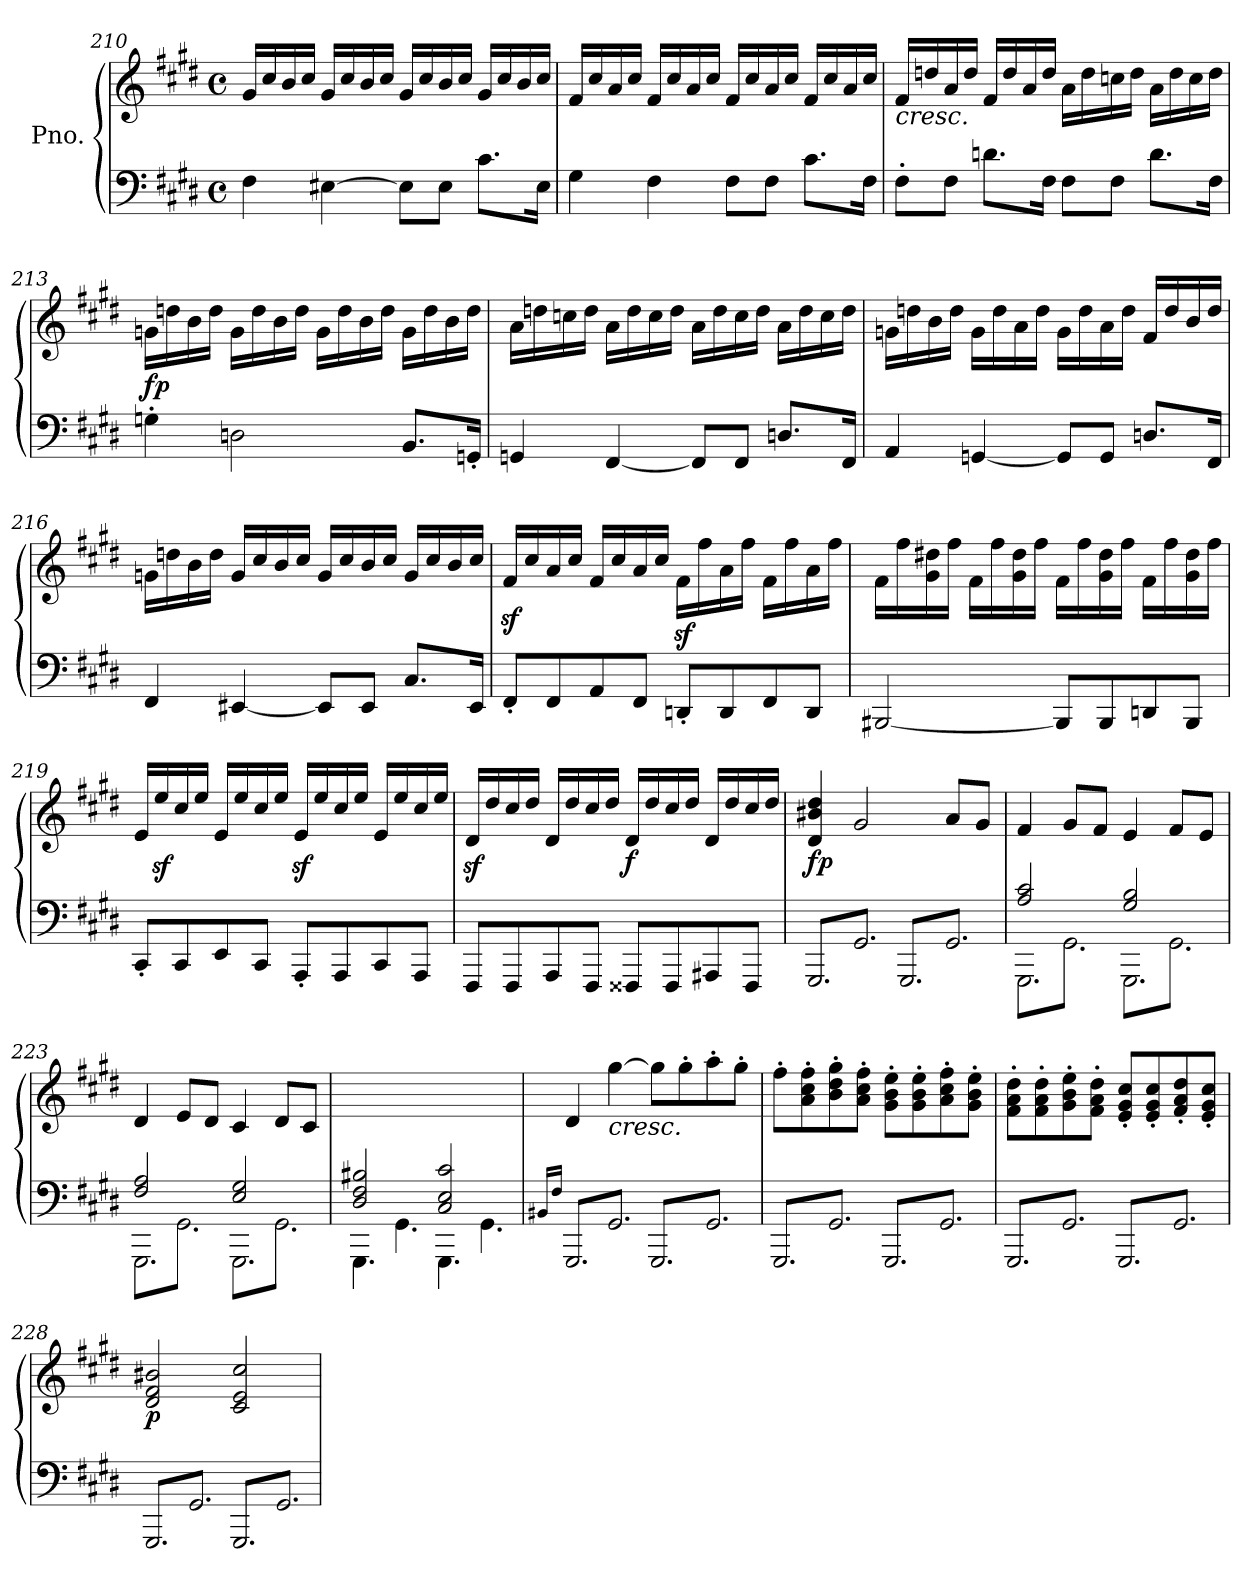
**kern	**kern	**dynam
*part1	*part1	*part1
*staff2	*staff1	*staff1/2
*I"Pno.	*	*
*clefF4	*clefG2	*
*k[f#c#g#d#]	*k[f#c#g#d#]	*
*E:	*E:	*
*M4/4	*M4/4	*
*met(c)	*met(c)	*
=210	=210	=210
4F#\	16g#/LL	.
.	16cc#/	.
.	16b/	.
.	16cc#/JJ	.
[4E#X\	16g#/LL	.
.	16cc#/	.
.	16b/	.
.	16cc#/JJ	.
8E#\L]	16g#/LL	.
.	16cc#/	.
8E#\J	16b/	.
.	16cc#/JJ	.
8.c#\L	16g#/LL	.
.	16cc#/	.
.	16b/	.
16E#\Jk	16cc#/JJ	.
!!LO:PB:g=z
=211	=211	=211
4G#\	16f#/LL	.
.	16cc#/	.
.	16a/	.
.	16cc#/JJ	.
4F#\	16f#/LL	.
.	16cc#/	.
.	16a/	.
.	16cc#/JJ	.
8F#\L	16f#/LL	.
.	16cc#/	.
8F#\J	16a/	.
.	16cc#/JJ	.
8.c#\L	16f#/LL	.
.	16cc#/	.
.	16a/	.
16F#\Jk	16cc#/JJ	.
=212	=212	=212
!	!LO:TX:b:i:t=cresc.	!
8F#'>\L	16f#/LL	.
.	16ddn/	.
8F#\J	16a/	.
.	16dd/JJ	.
8.dn\L	16f#/LL	.
.	16dd/	.
.	16a/	.
16F#\Jk	16dd/JJ	.
8F#\L	16a\LL	.
.	16dd\	.
8F#\J	16ccn\	.
.	16dd\JJ	.
8.d\L	16a\LL	.
.	16dd\	.
.	16cc\	.
16F#\Jk	16dd\JJ	.
=213	=213	=213
!	!	!LO:DY:b
4Gn'>\	16gn\LL	fp
.	16ddn\	.
.	16b\	.
.	16dd\JJ	.
2Dn\	16g\LL	.
.	16dd\	.
.	16b\	.
.	16dd\JJ	.
.	16g\LL	.
.	16dd\	.
.	16b\	.
.	16dd\JJ	.
8.BB/L	16g\LL	.
.	16dd\	.
.	16b\	.
16GGn'</Jk	16dd\JJ	.
!!LO:LB:g=z
=214	=214	=214
4GGn/	16a\LL	.
.	16ddn\	.
.	16ccn\	.
.	16dd\JJ	.
[4FF#/	16a\LL	.
.	16dd\	.
.	16cc\	.
.	16dd\JJ	.
8FF#/L]	16a\LL	.
.	16dd\	.
8FF#/J	16cc\	.
.	16dd\JJ	.
8.Dn/L	16a\LL	.
.	16dd\	.
.	16cc\	.
16FF#/Jk	16dd\JJ	.
=215	=215	=215
4AA/	16gn\LL	.
.	16ddn\	.
.	16b\	.
.	16dd\JJ	.
[4GGn/	16g\LL	.
.	16dd\	.
.	16a\	.
.	16dd\JJ	.
8GG/L]	16g\LL	.
.	16dd\	.
8GG/J	16a\	.
.	16dd\JJ	.
8.Dn/L	16f#/LL	.
.	16dd/	.
.	16b/	.
16FF#/Jk	16dd/JJ	.
=216	=216	=216
4FF#/	16gn\LL	.
.	16ddn\	.
.	16b\	.
.	16dd\JJ	.
[4EE#X/	16g/LL	.
.	16cc#/	.
.	16b/	.
.	16cc#/JJ	.
8EE#/L]	16g/LL	.
.	16cc#/	.
8EE#/J	16b/	.
.	16cc#/JJ	.
8.C#/L	16g/LL	.
.	16cc#/	.
.	16b/	.
16EE#/Jk	16cc#/JJ	.
!!LO:LB:g=z
=217	=217	=217
8FF#'</L	16f#z</LL	.
.	16cc#/	.
8FF#/	16a/	.
.	16cc#/JJ	.
8AA/	16f#/LL	.
.	16cc#/	.
8FF#/J	16a/	.
.	16cc#/JJ	.
8DDn'</L	16f#z<\LL	.
.	16ff#\	.
8DD/	16a\	.
.	16ff#\JJ	.
8FF#/	16f#\LL	.
.	16ff#\	.
8DD/J	16a\	.
.	16ff#\JJ	.
=218	=218	=218
[2BBB#X/	16f#\LL	.
.	16ff#\	.
.	16g#\ 16dd#X\	.
.	16ff#\JJ	.
.	16f#\LL	.
.	16ff#\	.
.	16g#\ 16dd#\	.
.	16ff#\JJ	.
8BBB#/L]	16f#\LL	.
.	16ff#\	.
8BBB#/	16g#\ 16dd#\	.
.	16ff#\JJ	.
8DDn/	16f#\LL	.
.	16ff#\	.
8BBB#/J	16g#\ 16dd#\	.
.	16ff#\JJ	.
=219	=219	=219
8CC#'</L	16e/LL	.
.	16eez</	.
8CC#/	16cc#/	.
.	16ee/JJ	.
8EE/	16e/LL	.
.	16ee/	.
8CC#/J	16cc#/	.
.	16ee/JJ	.
8AAA'</L	16ez</LL	.
.	16ee/	.
8AAA/	16cc#/	.
.	16ee/JJ	.
8CC#/	16e/LL	.
.	16ee/	.
8AAA/J	16cc#/	.
.	16ee/JJ	.
!!LO:LB:g=z
=220	=220	=220
8FFF#/L	16d#z</LL	.
.	16dd#/	.
8FFF#/	16cc#/	.
.	16dd#/JJ	.
8AAA/	16d#/LL	.
.	16dd#/	.
8FFF#/J	16cc#/	.
.	16dd#/JJ	.
!	!	!LO:DY:b
8FFF##X/L	16d#/LL	f
.	16dd#/	.
8FFF##/	16cc#/	.
.	16dd#/JJ	.
8AAA#X/	16d#/LL	.
.	16dd#/	.
8FFF##/J	16cc#/	.
.	16dd#/JJ	.
=221	=221	=221
*Xtuplet	*	*
!LO:N:head=open	!	!LO:DY:b
6.GGG#/LL	(4d#/ 4b#X/ 4dd#/	fp
!LO:N:head=open	!	!
6.GG#/JJ	2g#/	.
!LO:N:head=open	!	!
6.GGG#/LL	.	.
!LO:N:head=open	!	!
6.GG#/JJ	8a/L	.
.	8g#/J	.
=222	=222	=222
*^	*	*
!	!LO:N:head=open	!	!
2A/ 2c#/	6.GGG#\LL	4f#/	.
!	!LO:N:head=open	!	!
.	6.GG#\JJ	8g#/L	.
.	.	8f#/J	.
!	!LO:N:head=open	!	!
2G#/ 2B/	6.GGG#\LL	4e/	.
!	!LO:N:head=open	!	!
.	6.GG#\JJ	8f#/L	.
.	.	8e/J	.
=223	=223	=223	=223
!	!LO:N:head=open	!	!
2F#/ 2A/	6.GGG#\LL	4d#/	.
!	!LO:N:head=open	!	!
.	6.GG#\JJ	8e/L	.
.	.	8d#/J	.
!	!LO:N:head=open	!	!
2E/ 2G#/	6.GGG#\LL	4c#/	.
!	!LO:N:head=open	!	!
.	6.GG#\JJ	8d#/L	.
.	.	8c#/J	.
=224	=224	=224	=224
2D#/ 2F#/ 2B#X/	6.GGG#\	1ryy	.
.	6.GG#\	.	.
2C#/ 2E/ 2c#/)	6.GGG#\	.	.
.	6.GG#\	.	.
*v	*v	*	*
!!LO:LB:g=z
=225	=225	=225
16qBB#X/LL	.	.
16qF#/JJ	.	.
!LO:N:head=open	!	!
6.GGG#/LL	4d#/	.
!	!LO:TX:b:i:t=cresc.	!
!LO:N:head=open	!	!
6.GG#/JJ	[4gg#\	.
!LO:N:head=open	!	!
6.GGG#/LL	8gg#\L]	.
.	8gg#'>\	.
!LO:N:head=open	!	!
6.GG#/JJ	8aa'>\	.
.	8gg#'>\J	.
=226	=226	=226
!LO:N:head=open	!	!
6.GGG#/LL	8ff#'>\L	.
.	8a\'> 8cc#\'> 8ff#\'>	.
!LO:N:head=open	!	!
6.GG#/JJ	8b\'> 8dd#\'> 8gg#\'>	.
.	8a\'> 8cc#\'> 8ff#\'>J	.
!LO:N:head=open	!	!
6.GGG#/LL	8g#\'> 8b\'> 8ee\'>L	.
.	8g#\'> 8b\'> 8ee\'>	.
!LO:N:head=open	!	!
6.GG#/JJ	8a\'> 8cc#\'> 8ff#\'>	.
.	8g#\'> 8b\'> 8ee\'>J	.
=227	=227	=227
!LO:N:head=open	!	!
6.GGG#/LL	8f#\'> 8a\'> 8dd#\'>L	.
.	8f#\'> 8a\'> 8dd#\'>	.
!LO:N:head=open	!	!
6.GG#/JJ	8g#\'> 8b\'> 8ee\'>	.
.	8f#\'> 8a\'> 8dd#\'>J	.
!LO:N:head=open	!	!
6.GGG#/LL	8e/'< 8g#/'< 8cc#/'<L	.
.	8e/'< 8g#/'< 8cc#/'<	.
!LO:N:head=open	!	!
6.GG#/JJ	8f#/'< 8a/'< 8dd#/'<	.
.	8e/'< 8g#/'< 8cc#/'<J	.
=228	=228	=228
!LO:N:head=open	!	!LO:DY:b
6.GGG#/LL	2d#/ 2f#/ 2b#X/	p
!LO:N:head=open	!	!
6.GG#/JJ	.	.
!LO:N:head=open	!	!
6.GGG#/LL	2c#/ 2e/ 2cc#/	.
!LO:N:head=open	!	!
6.GG#/JJ	.	.
=	=	=
*-	*-	*-
